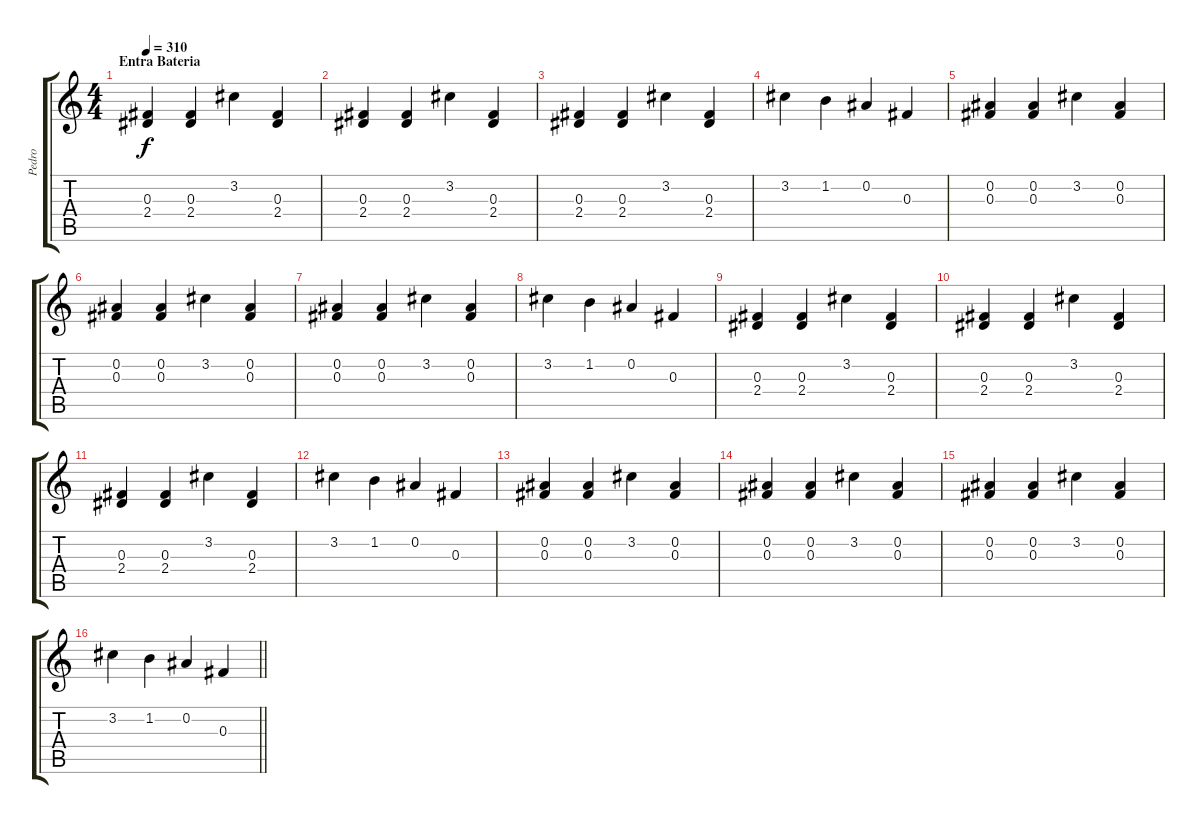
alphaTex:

\track ("Pedro" "Pedro") {instrument overdrivenguitar}
\staff {score tabs}
\tuning (Eb4 Bb3 Gb3 Db3 Ab2 Eb2) {hide}
\ts (4 4)
\section ("" "Entra Bateria")
\tempo 310
\clef g2
\ks c
(0.3 2.4).4{dy f} (0.3 2.4).4 3.2.4 (0.3 2.4).4 |
(0.3 2.4).4 (0.3 2.4).4 3.2.4 (0.3 2.4).4 |
(0.3 2.4).4 (0.3 2.4).4 3.2.4 (0.3 2.4).4 |
3.2.4 1.2.4 0.2.4 0.3.4 |
(0.2 0.3).4 (0.2 0.3).4 3.2.4 (0.2 0.3).4 |
(0.2 0.3).4 (0.2 0.3).4 3.2.4 (0.2 0.3).4 |
(0.2 0.3).4 (0.2 0.3).4 3.2.4 (0.2 0.3).4 |
3.2.4 1.2.4 0.2.4 0.3.4 |
(0.3 2.4).4 (0.3 2.4).4 3.2.4 (0.3 2.4).4 |
(0.3 2.4).4 (0.3 2.4).4 3.2.4 (0.3 2.4).4 |
(0.3 2.4).4 (0.3 2.4).4 3.2.4 (0.3 2.4).4 |
3.2.4 1.2.4 0.2.4 0.3.4 |
(0.2 0.3).4 (0.2 0.3).4 3.2.4 (0.2 0.3).4 |
(0.2 0.3).4 (0.2 0.3).4 3.2.4 (0.2 0.3).4 |
(0.2 0.3).4 (0.2 0.3).4 3.2.4 (0.2 0.3).4 |
\barLineRight lightlight
3.2.4 1.2.4 0.2.4 0.3.4
